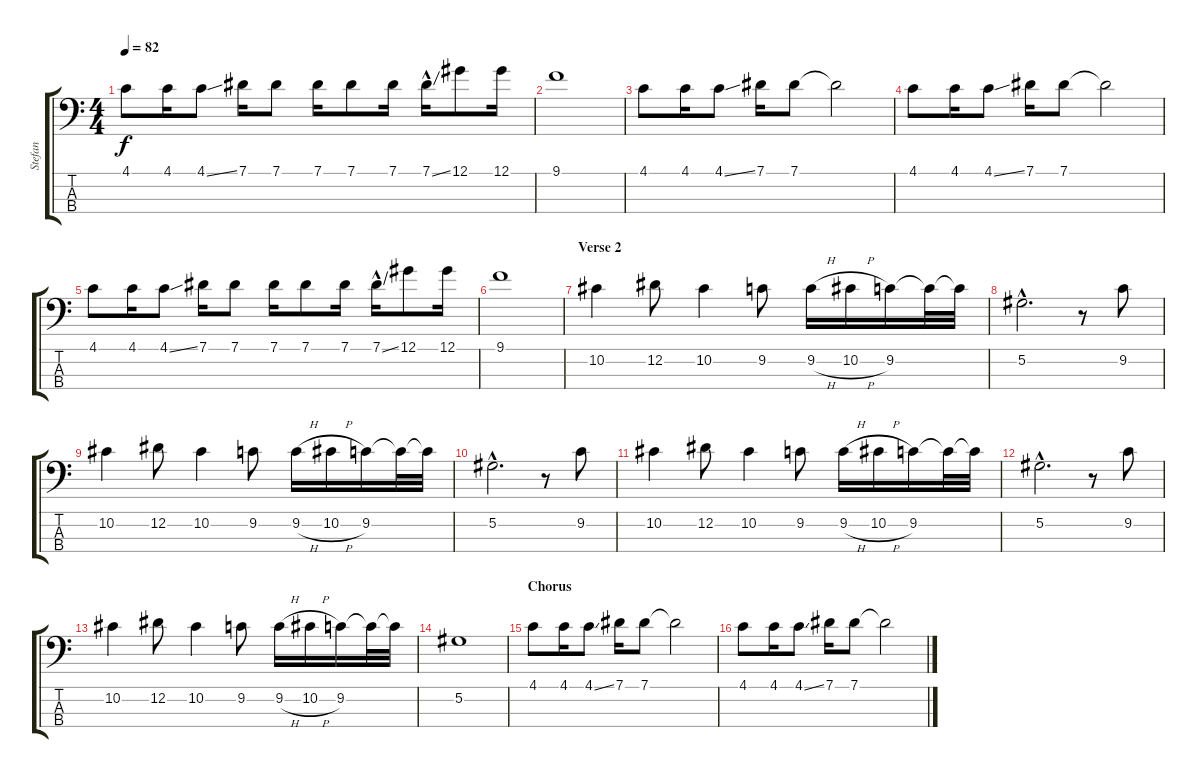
\track ("Stefan" "Stefan") {instrument electricbassfinger}
\staff {score tabs}
\tuning (Ab2 Eb2 Bb1 F1) {hide}
\ts (4 4)
\tempo 82
\clef f4
\ks c
4.1.8{dy f} 4.1.16 4.1{ss}.8 7.1.16 7.1.8 7.1.16 7.1.8 7.1.16 7.1{ss hac}.16 12.1.8 12.1.16 |
9.1.1 |
4.1.8 4.1.16 4.1{ss}.8 7.1.16 7.1.8 7.1{t}.2 |
4.1.8 4.1.16 4.1{ss}.8 7.1.16 7.1.8 7.1{t}.2 |
4.1.8 4.1.16 4.1{ss}.8 7.1.16 7.1.8 7.1.16 7.1.8 7.1.16 7.1{ss hac}.16 12.1.8 12.1.16 |
9.1.1 |
\section ("" "Verse 2")
10.2.4 12.2.8 10.2.4 9.2.8 9.2{h}.16 10.2{h}.16 9.2.16 9.2{t}.32 9.2{t}.32 |
5.2{hac}.2{d} r.8 9.2.8 |
10.2.4 12.2.8 10.2.4 9.2.8 9.2{h}.16 10.2{h}.16 9.2.16 9.2{t}.32 9.2{t}.32 |
5.2{hac}.2{d} r.8 9.2.8 |
10.2.4 12.2.8 10.2.4 9.2.8 9.2{h}.16 10.2{h}.16 9.2.16 9.2{t}.32 9.2{t}.32 |
5.2{hac}.2{d} r.8 9.2.8 |
10.2.4 12.2.8 10.2.4 9.2.8 9.2{h}.16 10.2{h}.16 9.2.16 9.2{t}.32 9.2{t}.32 |
5.2.1 |
\section ("" "Chorus")
4.1.8 4.1.16 4.1{ss}.8 7.1.16 7.1.8 7.1{t}.2 |
4.1.8 4.1.16 4.1{ss}.8 7.1.16 7.1.8 7.1{t}.2
